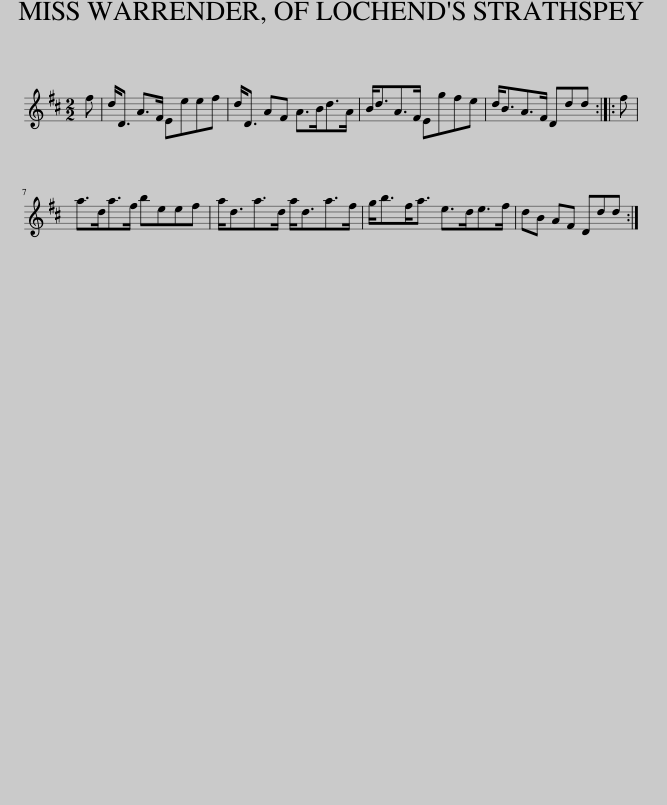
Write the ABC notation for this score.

X:1
L:1/8
M:2/2
I:linebreak $
K:D
V:1 treble
V:1
 f | d<D A>F Eeef | d<D AF A>Bd>A | B<dA>F Egfe | d<BA>F Ddd :: %5
 f |$ a>da>f beef | a<da>d a<da>f | g<bf<a e>de>f | dB AF Ddd :| %10
